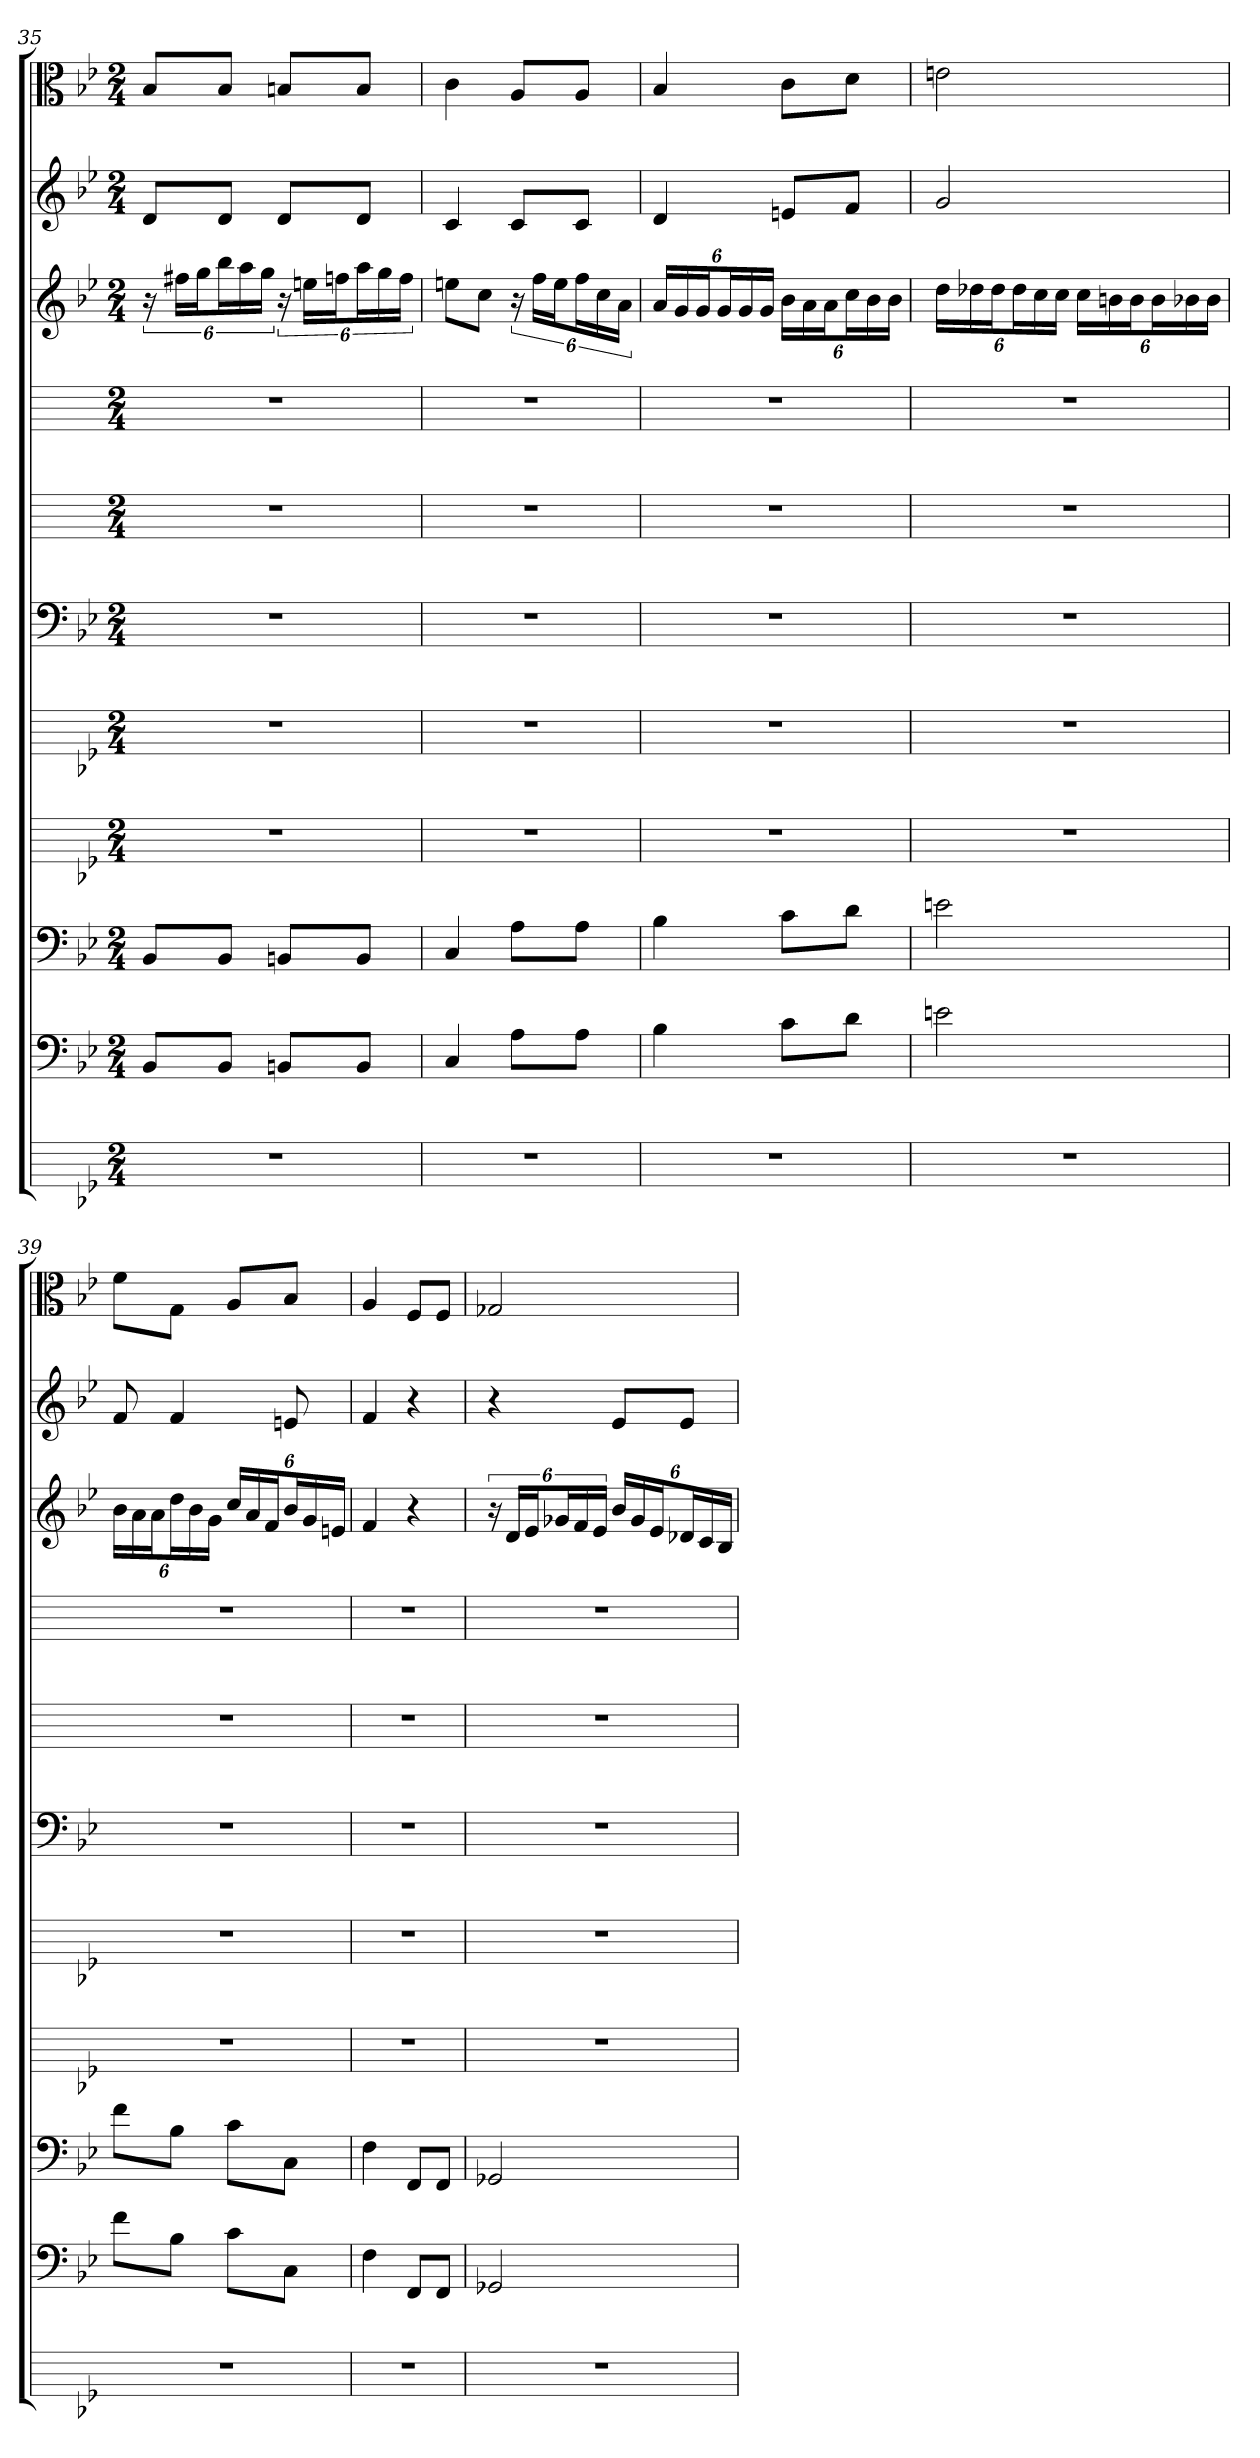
**kern	**kern	**kern	**kern	**kern	**kern	**kern	**kern	**kern	**kern	**kern
*part11	*part10	*part9	*part8	*part7	*part6	*part5	*part4	*part3	*part2	*part1
*staff11	*staff10	*staff9	*staff8	*staff7	*staff6	*staff5	*staff4	*staff3	*staff2	*staff1
*	*clefF4	*clefF4	*	*	*clefF4	*	*	*	*	*clefC3
*k[b-e-]	*k[b-e-]	*k[b-e-]	*k[b-e-]	*k[b-e-]	*k[b-e-]	*k[]	*k[]	*k[b-e-]	*k[b-e-]	*k[b-e-]
*B-:	*B-:	*B-:	*B-:	*B-:	*B-:	*	*	*B-:	*B-:	*B-:
*M2/4	*M2/4	*M2/4	*M2/4	*M2/4	*M2/4	*M2/4	*M2/4	*M2/4	*M2/4	*M2/4
=35	=35	=35	=35	=35	=35	=35	=35	=35	=35	=35
2r	8BB-/L	8BB-/L	2r	2r	2r	2r	2r	24r	8dL	8B-/L
.	.	.	.	.	.	.	.	24ff#XLL	.	.
.	.	.	.	.	.	.	.	24ggJ	.	.
.	8BB-/J	8BB-/J	.	.	.	.	.	24bb-L	8dJ	8B-/J
.	.	.	.	.	.	.	.	24aa	.	.
.	.	.	.	.	.	.	.	24ggJJ	.	.
.	8BBn/L	8BBn/L	.	.	.	.	.	24r	8dL	8Bn/L
.	.	.	.	.	.	.	.	24eenLL	.	.
.	.	.	.	.	.	.	.	24ffnJ	.	.
.	8BB/J	8BB/J	.	.	.	.	.	24aaL	8dJ	8B/J
.	.	.	.	.	.	.	.	24gg	.	.
.	.	.	.	.	.	.	.	24ffJJ	.	.
=36	=36	=36	=36	=36	=36	=36	=36	=36	=36	=36
2r	4C	4C	2r	2r	2r	2r	2r	8eenL	4c	4c
.	.	.	.	.	.	.	.	8ccJ	.	.
.	8A\L	8A\L	.	.	.	.	.	24r	8cL	8A/L
.	.	.	.	.	.	.	.	24ffLL	.	.
.	.	.	.	.	.	.	.	24eeJ	.	.
.	8A\J	8A\J	.	.	.	.	.	24ffL	8cJ	8A/J
.	.	.	.	.	.	.	.	24cc	.	.
.	.	.	.	.	.	.	.	24aJJ	.	.
=37	=37	=37	=37	=37	=37	=37	=37	=37	=37	=37
2r	4B-	4B-	2r	2r	2r	2r	2r	24aLL	4d	4B-
.	.	.	.	.	.	.	.	24g	.	.
.	.	.	.	.	.	.	.	24gJ	.	.
.	.	.	.	.	.	.	.	24gL	.	.
.	.	.	.	.	.	.	.	24g	.	.
.	.	.	.	.	.	.	.	24gJJ	.	.
.	8c\L	8c\L	.	.	.	.	.	24b-LL	8enL	8c\L
.	.	.	.	.	.	.	.	24a	.	.
.	.	.	.	.	.	.	.	24aJ	.	.
.	8d\J	8d\J	.	.	.	.	.	24ccL	8fJ	8d\J
.	.	.	.	.	.	.	.	24b-	.	.
.	.	.	.	.	.	.	.	24b-JJ	.	.
=38	=38	=38	=38	=38	=38	=38	=38	=38	=38	=38
2r	2en	2en	2r	2r	2r	2r	2r	24ddLL	2g	2en
.	.	.	.	.	.	.	.	24dd-X	.	.
.	.	.	.	.	.	.	.	24dd-J	.	.
.	.	.	.	.	.	.	.	24dd-L	.	.
.	.	.	.	.	.	.	.	24cc	.	.
.	.	.	.	.	.	.	.	24ccJJ	.	.
.	.	.	.	.	.	.	.	24ccLL	.	.
.	.	.	.	.	.	.	.	24bn	.	.
.	.	.	.	.	.	.	.	24bJ	.	.
.	.	.	.	.	.	.	.	24bL	.	.
.	.	.	.	.	.	.	.	24b-X	.	.
.	.	.	.	.	.	.	.	24b-JJ	.	.
=39	=39	=39	=39	=39	=39	=39	=39	=39	=39	=39
2r	8f\L	8f\L	2r	2r	2r	2r	2r	24b-LL	8f	8f\L
.	.	.	.	.	.	.	.	24a	.	.
.	.	.	.	.	.	.	.	24aJ	.	.
.	8B-\J	8B-\J	.	.	.	.	.	24ddL	4f	8G\J
.	.	.	.	.	.	.	.	24b-	.	.
.	.	.	.	.	.	.	.	24gJJ	.	.
.	8c\L	8c\L	.	.	.	.	.	24ccLL	.	8A/L
.	.	.	.	.	.	.	.	24a	.	.
.	.	.	.	.	.	.	.	24fJ	.	.
.	8C\J	8C\J	.	.	.	.	.	24b-L	8en	8B-/J
.	.	.	.	.	.	.	.	24g	.	.
.	.	.	.	.	.	.	.	24enJJ	.	.
=40	=40	=40	=40	=40	=40	=40	=40	=40	=40	=40
2r	4F	4F	2r	2r	2r	2r	2r	4f	4f	4A
.	8FF/L	8FF/L	.	.	.	.	.	4r	4r	8F/L
.	8FF/J	8FF/J	.	.	.	.	.	.	.	8F/J
=41	=41	=41	=41	=41	=41	=41	=41	=41	=41	=41
2r	2GG-X	2GG-X	2r	2r	2r	2r	2r	24r	4r	2G-X
.	.	.	.	.	.	.	.	24dLL	.	.
.	.	.	.	.	.	.	.	24e-J	.	.
.	.	.	.	.	.	.	.	24g-XL	.	.
.	.	.	.	.	.	.	.	24f	.	.
.	.	.	.	.	.	.	.	24e-JJ	.	.
.	.	.	.	.	.	.	.	24b-LL	8e-L	.
.	.	.	.	.	.	.	.	24g-	.	.
.	.	.	.	.	.	.	.	24e-J	.	.
.	.	.	.	.	.	.	.	24d-XL	8e-J	.
.	.	.	.	.	.	.	.	24c	.	.
.	.	.	.	.	.	.	.	24B-JJ	.	.
=	=	=	=	=	=	=	=	=	=	=
*-	*-	*-	*-	*-	*-	*-	*-	*-	*-	*-
